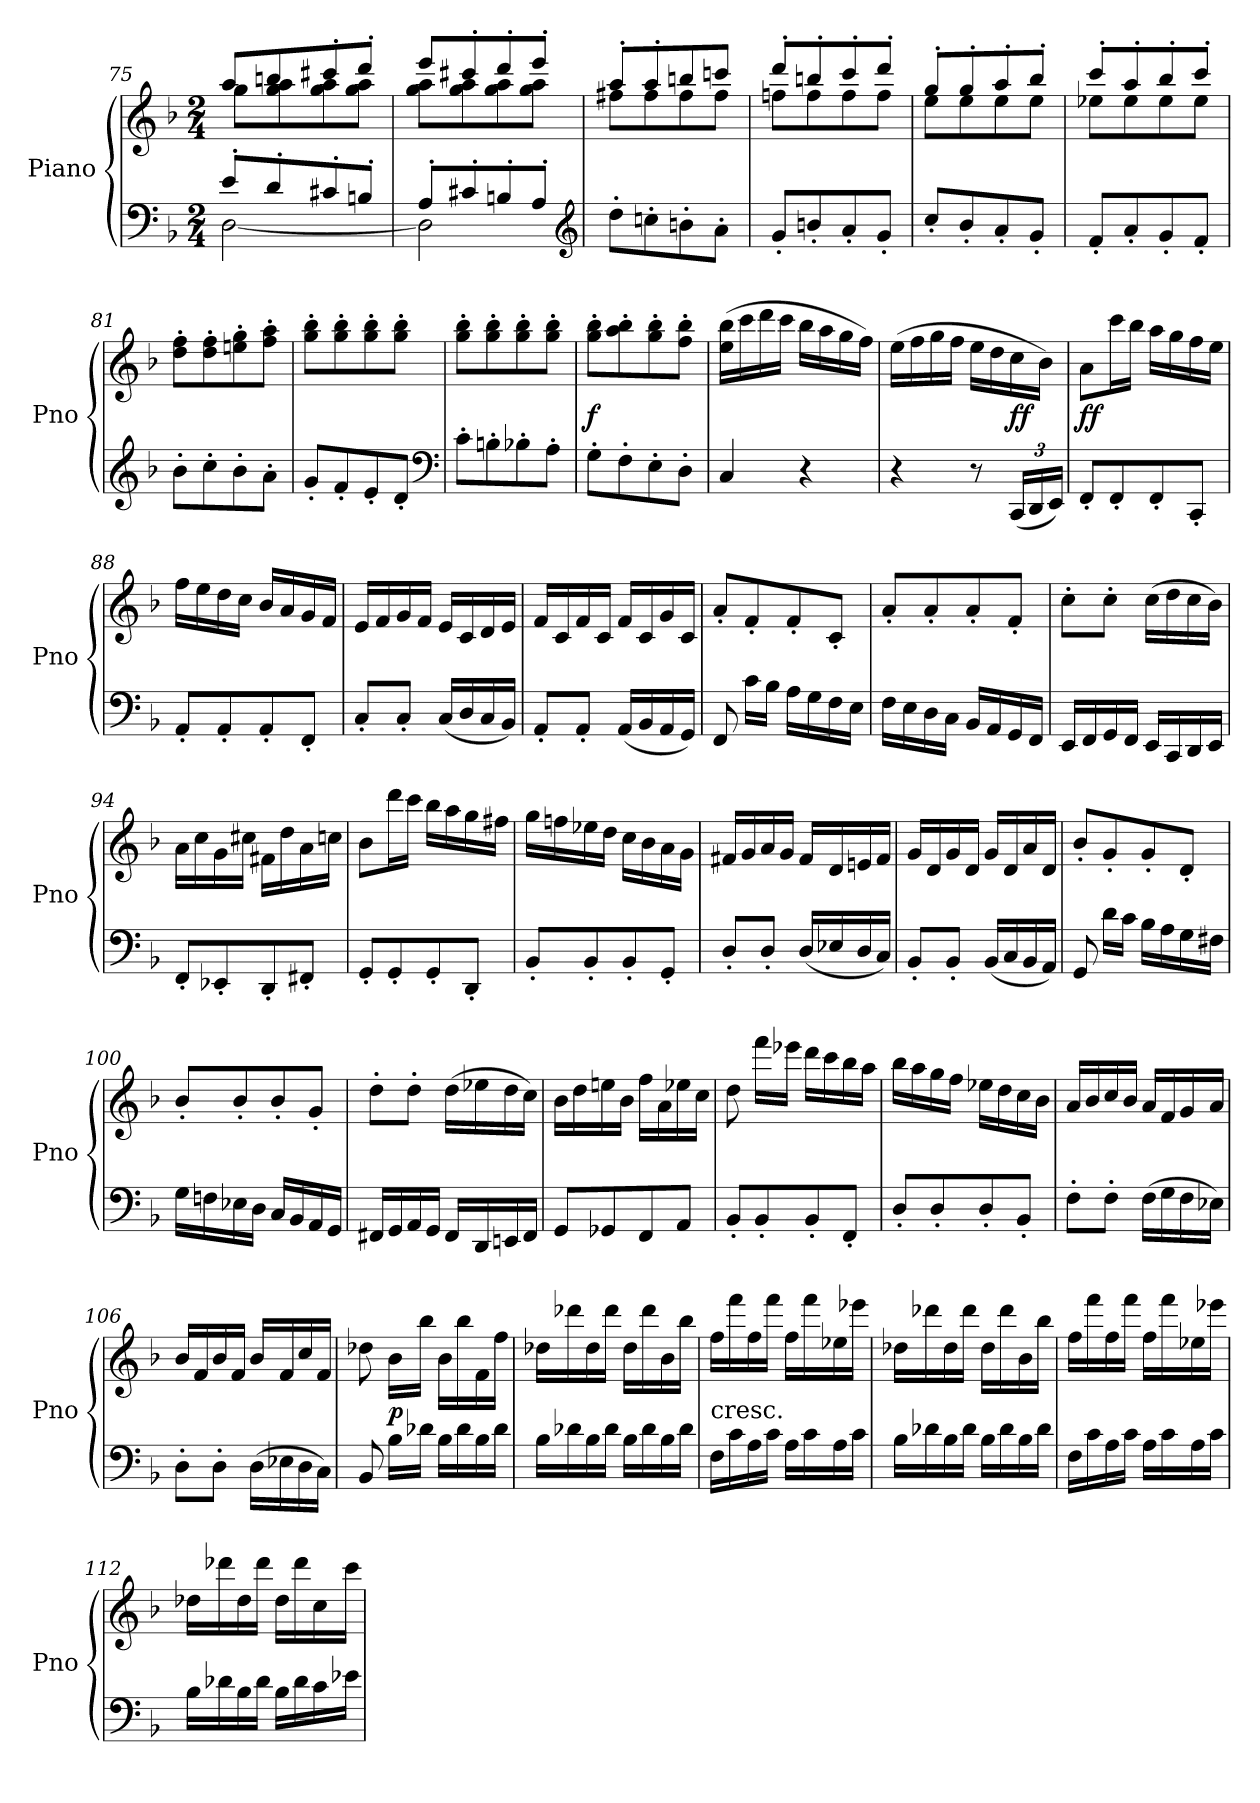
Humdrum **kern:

**kern	**kern	**dynam
*part1	*part1	*part1
*staff2	*staff1	*staff1/2
*I"Piano	*	*
*I'Pno	*	*
*clefF4	*clefG2	*
*k[b-]	*k[b-]	*
*F:	*F:	*
*M2/4	*M2/4	*
=75	=75	=75
*^	*^	*
8e'/L	[2D\	8aa/L	8gg\L	.
8d'/	.	8bbn/	8gg\ 8aa\	.
8c#X'/	.	8ccc#X'/	8gg\ 8aa\	.
8Bn'/J	.	8ddd'/J	8gg\ 8aa\J	.
=76	=76	=76	=76	=76
8A'/L	2D\]	8eee/L	8gg\ 8aa\L	.
8c#X'/	.	8ccc#X'/	8gg\ 8aa\	.
8Bn'/	.	8ddd'/	8gg\ 8aa\	.
8A'/J	.	8eee'/J	8gg\ 8aa\J	.
*v	*v	*	*	*
*clefG2	*	*	*
=77	=77	=77	=77
8dd'\L	8aa'/L	8ff#X\L	.
8ccn'\	8aa'/	8ff#\	.
8bn'\	8bbn/	8ff#\	.
8a'\J	8cccn/J	8ff#\J	.
=78	=78	=78	=78
8g'/L	8ddd'/L	8ffn\L	.
8bn'/	8bbn'/	8ff\	.
8a'/	8ccc'/	8ff\	.
8g'/J	8ddd'/J	8ff\J	.
=79	=79	=79	=79
8cc'/L	8gg'/L	8ee\L	.
8b-'/	8gg'/	8ee\	.
8a'/	8aa'/	8ee\	.
8g'/J	8bb-'/J	8ee\J	.
=80	=80	=80	=80
8f'/L	8ccc'/L	8ee-X\L	.
8a'/	8aa'/	8ee-\	.
8g'/	8bb-'/	8ee-\	.
8f'/J	8ccc'/J	8ee-\J	.
=81	=81	=81	=81
!	!LO:TX:c:t=cresc.	!	!
*	*v	*v	*
8b-'\L	8dd'\ 8ff'\L	.
8cc'\	8dd'\ 8ff'\	.
8b-'\	8een'\ 8gg'\	.
8a'\J	8ff'\ 8aa'\J	.
=82	=82	=82
8g'/L	8gg'\ 8bb-'\L	.
8f'/	8gg'\ 8bb-'\	.
8e'/	8gg'\ 8bb-'\	.
8d'/J	8gg'\ 8bb-'\J	.
*clefF4	*	*
=83	=83	=83
8c'\L	8gg'\ 8bb-'\L	.
8Bn'\	8gg'\ 8bb-'\	.
8B-X'\	8gg'\ 8bb-'\	.
8A'\J	8gg'\ 8bb-'\J	.
=84	=84	=84
8G'\L	8gg'\ 8bb-'\L	f
8F'\	8aa'\ 8bb-'\	.
8E'\	8gg'\ 8bb-'\	.
8D'\J	8ff'\ 8bb-'\J	.
=85	=85	=85
4C/	(16ee\ 16bb-\LL	.
.	16ccc\	.
.	16ddd\	.
.	16ccc\JJ	.
4r	16bb-\LL	.
.	16aa\	.
.	16gg\	.
.	16ff\JJ)	.
=86	=86	=86
4r	(16ee\LL	.
.	16ff\	.
.	16gg\	.
.	16ff\JJ	.
8r	16ee\LL	.
.	16dd\	.
(24CC/LL	16cc\	ff
24DD/	.	.
.	16b-\JJ)	.
24EE/JJ)	.	.
=87	=87	=87
8FF'/L	8a\L	ff
8FF'/	16ccc\L	.
.	16bb-\JJ	.
8FF'/	16aa\LL	.
.	16gg\	.
8CC'/J	16ff\	.
.	16ee\JJ	.
=88	=88	=88
8AA'/L	16ff\LL	.
.	16ee\	.
8AA'/	16dd\	.
.	16cc\JJ	.
8AA'/	16b-/LL	.
.	16a/	.
8FF'/J	16g/	.
.	16f/JJ	.
=89	=89	=89
8C'/L	16e/LL	.
.	16f/	.
8C'/J	16g/	.
.	16f/JJ	.
(16C/LL	16e/LL	.
16D/	16c/	.
16C/	16d/	.
16BB-/JJ)	16e/JJ	.
=90	=90	=90
8AA'/L	16f/LL	.
.	16c/	.
8AA'/J	16f/	.
.	16c/JJ	.
(16AA/LL	16f/LL	.
16BB-/	16c/	.
16AA/	16g/	.
16GG/JJ)	16c/JJ	.
=91	=91	=91
8FF/	8a'/L	.
16c\LL	8f'/	.
16B-\JJ	.	.
16A\LL	8f'/	.
16G\	.	.
16F\	8c'/J	.
16E\JJ	.	.
=92	=92	=92
16F\LL	8a'/L	.
16E\	.	.
16D\	8a'/	.
16C\JJ	.	.
16BB-/LL	8a'/	.
16AA/	.	.
16GG/	8f'/J	.
16FF/JJ	.	.
=93	=93	=93
16EE/LL	8cc'\L	.
16FF/	.	.
16GG/	8cc'\J	.
16FF/JJ	.	.
16EE/LL	(16cc\LL	.
16CC/	16dd\	.
16DD/	16cc\	.
16EE/JJ	16b-\JJ)	.
=94	=94	=94
8FF'/L	16a\LL	.
.	16cc\	.
8EE-X'/	16g\	.
.	16cc#X\JJ	.
8DD'/	16f#X\LL	.
.	16dd\	.
8FF#X'/J	16a\	.
.	16ccn\JJ	.
=95	=95	=95
8GG'/L	8b-\L	.
8GG'/	16ddd\L	.
.	16ccc\JJ	.
8GG'/	16bb-\LL	.
.	16aa\	.
8DD'/J	16gg\	.
.	16ff#X\JJ	.
=96	=96	=96
8BB-'/L	16gg\LL	.
.	16ffn\	.
8BB-'/	16ee-X\	.
.	16dd\JJ	.
8BB-'/	16cc\LL	.
.	16b-\	.
8GG'/J	16a\	.
.	16g\JJ	.
=97	=97	=97
8D'/L	16f#X/LL	.
.	16g/	.
8D'/J	16a/	.
.	16g/JJ	.
(16D/LL	16f#/LL	.
16E-X/	16d/	.
16D/	16en/	.
16C/JJ)	16f#/JJ	.
=98	=98	=98
8BB-'/L	16g/LL	.
.	16d/	.
8BB-'/J	16g/	.
.	16d/JJ	.
(16BB-/LL	16g/LL	.
16C/	16d/	.
16BB-/	16a/	.
16AA/JJ)	16d/JJ	.
=99	=99	=99
8GG/	8b-'/L	.
16d\LL	8g'/	.
16c\JJ	.	.
16B-\LL	8g'/	.
16A\	.	.
16G\	8d'/J	.
16F#X\JJ	.	.
=100	=100	=100
16G\LL	8b-'/L	.
16Fn\	.	.
16E-X\	8b-'/	.
16D\JJ	.	.
16C/LL	8b-'/	.
16BB-/	.	.
16AA/	8g'/J	.
16GG/JJ	.	.
=101	=101	=101
16FF#X/LL	8dd'\L	.
16GG/	.	.
16AA/	8dd'\J	.
16GG/JJ	.	.
16FF#/LL	(16dd\LL	.
16DD/	16ee-X\	.
16EEn/	16dd\	.
16FF#/JJ	16cc\JJ)	.
=102	=102	=102
8GG/L	16b-\LL	.
.	16dd\	.
8GG-X/	16een\	.
.	16b-\JJ	.
8FF/	16ff\LL	.
.	16a\	.
8AA/J	16ee-X\	.
.	16cc\JJ	.
=103	=103	=103
8BB-'/L	8dd\	.
8BB-'/	16fff\LL	.
.	16eee-X\JJ	.
8BB-'/	16ddd\LL	.
.	16ccc\	.
8FF'/J	16bb-\	.
.	16aa\JJ	.
=104	=104	=104
8D'/L	16bb-\LL	.
.	16aa\	.
8D'/	16gg\	.
.	16ff\JJ	.
8D'/	16ee-X\LL	.
.	16dd\	.
8BB-'/J	16cc\	.
.	16b-\JJ	.
=105	=105	=105
8F'\L	16a/LL	.
.	16b-/	.
8F'\J	16cc/	.
.	16b-/JJ	.
(16F\LL	16a/LL	.
16G\	16f/	.
16F\	16g/	.
16E-X\JJ)	16a/JJ	.
=106	=106	=106
8D'\L	16b-/LL	.
.	16f/	.
8D'\J	16b-/	.
.	16f/JJ	.
(16D\LL	16b-/LL	.
16E-X\	16f/	.
16D\	16cc/	.
16C\JJ)	16f/JJ	.
=107	=107	=107
8BB-/	8dd-X\	.
16B-\LL	16b-\LL	p
16d-X\JJ	16bb-\JJ	.
16B-\LL	16b-\LL	.
16d-\	16bb-\	.
16B-\	16f\	.
16d-\JJ	16ff\JJ	.
=108	=108	=108
16B-\LL	16dd-X\LL	.
16d-X\	16ddd-X\	.
16B-\	16dd-\	.
16d-\JJ	16ddd-\JJ	.
16B-\LL	16dd-\LL	.
16d-\	16ddd-\	.
16B-\	16b-\	.
16d-\JJ	16bb-\JJ	.
=109	=109	=109
!	!LO:TX:c:t=cresc.	!
16F\LL	16ff\LL	.
16c\	16fff\	.
16A\	16ff\	.
16c\JJ	16fff\JJ	.
16A\LL	16ff\LL	.
16c\	16fff\	.
16A\	16ee-X\	.
16c\JJ	16eee-X\JJ	.
=110	=110	=110
16B-\LL	16dd-X\LL	.
16d-X\	16ddd-X\	.
16B-\	16dd-\	.
16d-\JJ	16ddd-\JJ	.
16B-\LL	16dd-\LL	.
16d-\	16ddd-\	.
16B-\	16b-\	.
16d-\JJ	16bb-\JJ	.
=111	=111	=111
16F\LL	16ff\LL	.
16c\	16fff\	.
16A\	16ff\	.
16c\JJ	16fff\JJ	.
16A\LL	16ff\LL	.
16c\	16fff\	.
16A\	16ee-X\	.
16c\JJ	16eee-X\JJ	.
=112	=112	=112
16B-\LL	16dd-X\LL	.
16d-X\	16ddd-X\	.
16B-\	16dd-\	.
16d-\JJ	16ddd-\JJ	.
16B-\LL	16dd-\LL	.
16d-\	16ddd-\	.
16c\	16cc\	.
16e-X\JJ	16ccc\JJ	.
=	=	=
*-	*-	*-
